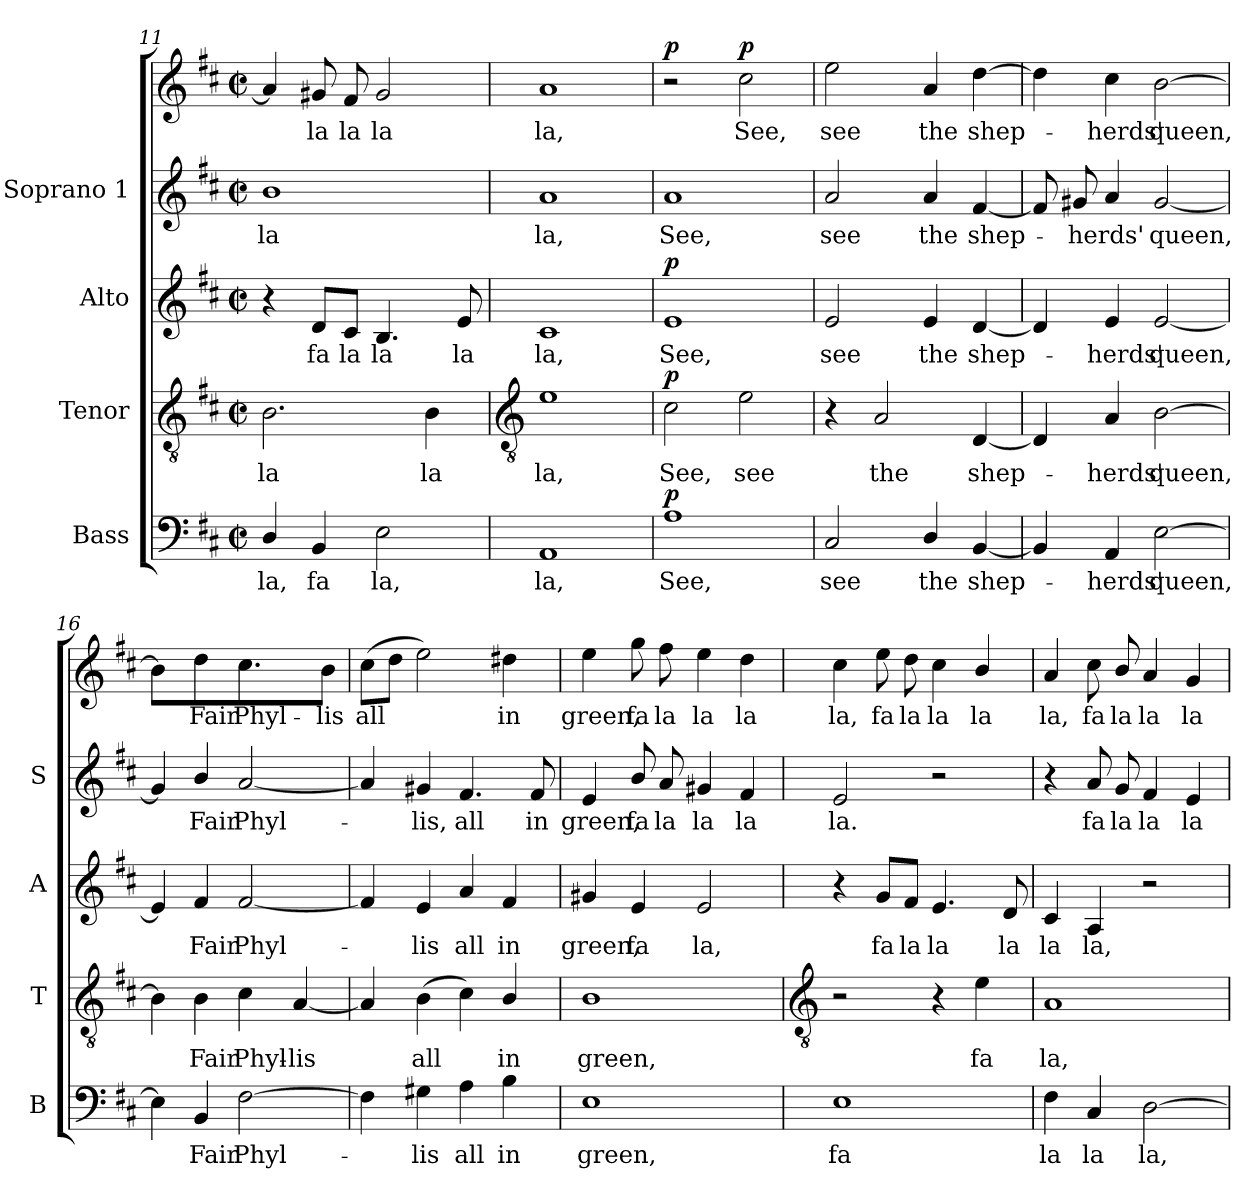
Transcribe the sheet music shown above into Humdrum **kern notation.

**kern	**text	**dynam	**kern	**text	**dynam	**kern	**text	**dynam	**kern	**text	**kern	**text	**dynam
*part4	*part4	*part4	*part3	*part3	*part3	*part2	*part2	*part2	*part1	*part1	*part1	*part1	*part1
*staff5	*staff5	*staff5	*staff4	*staff4	*staff4	*staff3	*staff3	*staff3	*staff2	*staff2	*staff1	*staff1	*staff1/2
*I"Bass	*	*	*I"Tenor	*	*	*I"Alto	*	*	*I"Soprano 1	*	*	*	*
*I'B	*	*	*I'T	*	*	*I'A	*	*	*I'S	*	*	*	*
*clefF4	*	*	*clefGv2	*	*	*clefG2	*	*	*clefG2	*	*clefG2	*	*
*k[f#c#]	*	*	*k[f#c#]	*	*	*k[f#c#]	*	*	*k[f#c#]	*	*k[f#c#]	*	*
*D:	*	*	*D:	*	*	*D:	*	*	*D:	*	*D:	*	*
*M2/2	*	*	*M2/2	*	*	*M2/2	*	*	*M2/2	*	*M2/2	*	*
*met(c|)	*	*	*met(c|)	*	*	*met(c|)	*	*	*met(c|)	*	*met(c|)	*	*
=11	=11	=11	=11	=11	=11	=11	=11	=11	=11	=11	=11	=11	=11
!	!LO:LY:b	!	!	!LO:LY:b	!	!	!	!	!	!LO:LY:b	!	!	!
4D/	la,	.	2.B	la	.	4r	.	.	1b	la	4a]	.	.
!	!LO:LY:b	!	!	!	!	!	!LO:LY:b	!	!	!	!	!LO:LY:b	!
4BB	fa	.	.	.	.	8d/L	fa	.	.	.	8g#X	la	.
!	!	!	!	!	!	!	!LO:LY:b	!	!	!	!	!LO:LY:b	!
.	.	.	.	.	.	8c#/J	la	.	.	.	8f#	la	.
!	!LO:LY:b	!	!	!	!	!	!LO:LY:b	!	!	!	!	!LO:LY:b	!
2E	la,	.	.	.	.	4.B	la	.	.	.	2g#	la	.
!	!	!	!	!LO:LY:b	!	!	!	!	!	!	!	!	!
.	.	.	4B	la	.	.	.	.	.	.	.	.	.
!	!	!	!	!	!	!	!LO:LY:b	!	!	!	!	!	!
.	.	.	.	.	.	8e	la	.	.	.	.	.	.
!!LO:LB:g=z
=12	=12	=12	=12	=12	=12	=12	=12	=12	=12	=12	=12	=12	=12
*	*	*	*clefGv2	*	*	*	*	*	*	*	*	*	*
!	!LO:LY:b	!	!	!LO:LY:b	!	!	!LO:LY:b	!	!	!LO:LY:b	!	!LO:LY:b	!
1AA	la,	.	1e	la,	.	1c#	la,	.	1a	la,	1a	la,	.
=13	=13	=13	=13	=13	=13	=13	=13	=13	=13	=13	=13	=13	=13
!	!LO:LY:b	!LO:DY:b	!	!LO:LY:b	!LO:DY:b	!	!LO:LY:b	!LO:DY:b	!	!LO:LY:b	!	!	!LO:DY:b=2
1A	See,	p	2c#	See,	p	1e	See,	p	1a	See,	2r	.	p
!	!	!	!	!LO:LY:b	!	!	!	!	!	!	!	!LO:LY:b	!LO:DY:b
.	.	.	2e	see	.	.	.	.	.	.	2cc#	See,	p
=14	=14	=14	=14	=14	=14	=14	=14	=14	=14	=14	=14	=14	=14
!	!LO:LY:b	!	!	!	!	!	!LO:LY:b	!	!	!LO:LY:b	!	!LO:LY:b	!
2C#	see	.	4r	.	.	2e	see	.	2a	see	2ee	see	.
!	!	!	!	!LO:LY:b	!	!	!	!	!	!	!	!	!
.	.	.	2A	the	.	.	.	.	.	.	.	.	.
!	!LO:LY:b	!	!	!	!	!	!LO:LY:b	!	!	!LO:LY:b	!	!LO:LY:b	!
4D/	the	.	.	.	.	4e	the	.	4a	the	4a	the	.
!	!LO:LY:b	!	!	!LO:LY:b	!	!	!LO:LY:b	!	!	!LO:LY:b	!	!LO:LY:b	!
[4BB	shep-	.	[4D	shep-	.	[4d	shep-	.	[4f#	shep-	[4dd	shep-	.
=15	=15	=15	=15	=15	=15	=15	=15	=15	=15	=15	=15	=15	=15
4BB]	.	.	4D]	.	.	4d]	.	.	8f#]	.	4dd]	.	.
!	!	!	!	!	!	!	!	!	!	!LO:LY:b	!	!	!
.	.	.	.	.	.	.	.	.	8g#XL	herds'	.	.	.
!	!LO:LY:b	!	!	!LO:LY:b	!	!	!LO:LY:b	!	!	!	!	!LO:LY:b	!
4AA	herds'	.	4A	herds'	.	4e	herds'	.	4a	.	4cc#	herds'	.
!	!LO:LY:b	!	!	!LO:LY:b	!	!	!LO:LY:b	!	!	!LO:LY:b	!	!LO:LY:b	!
[2E	queen,	.	[2B	queen,	.	[2e	queen,	.	[2g#	queen,	[2b	queen,	.
=16	=16	=16	=16	=16	=16	=16	=16	=16	=16	=16	=16	=16	=16
4E]	.	.	4B]	.	.	4e]	.	.	4g#]	.	4b]	.	.
!	!LO:LY:b	!	!	!LO:LY:b	!	!	!LO:LY:b	!	!	!LO:LY:b	!	!LO:LY:b	!
4BB	Fair	.	4B	Fair	.	4f#	Fair	.	4b/	Fair	4dd	Fair	.
!	!LO:LY:b	!	!	!LO:LY:b	!	!	!LO:LY:b	!	!	!LO:LY:b	!	!LO:LY:b	!
[2F#	Phyl-	.	4c#	Phyl-	.	[2f#	Phyl-	.	[2a	Phyl-	4.cc#	Phyl-	.
!	!	!	!	!LO:LY:b	!	!	!	!	!	!	!	!	!
.	.	.	[4A	-lis	.	.	.	.	.	.	.	.	.
!	!	!	!	!	!	!	!	!	!	!	!	!LO:LY:b	!
.	.	.	.	.	.	.	.	.	.	.	8bJ	-lis	.
=17	=17	=17	=17	=17	=17	=17	=17	=17	=17	=17	=17	=17	=17
!	!	!	!	!	!	!	!	!	!	!	!	!LO:LY:b	!
4F#]	.	.	4A]	.	.	4f#]	.	.	4a]	.	(>8cc#L	all	.
.	.	.	.	.	.	.	.	.	.	.	8ddJ	.	.
!	!LO:LY:b	!	!	!LO:LY:b	!	!	!LO:LY:b	!	!	!LO:LY:b	!	!	!
4G#X	lis	.	(>4B	all	.	4e	lis	.	4g#X	lis,	2ee)	.	.
!	!LO:LY:b	!	!	!	!	!	!LO:LY:b	!	!	!LO:LY:b	!	!	!
4A	all	.	4c#)	.	.	4a	all	.	4.f#	all	.	.	.
!	!LO:LY:b	!	!	!LO:LY:b	!	!	!LO:LY:b	!	!	!	!	!LO:LY:b	!
4B	in	.	4B/	in	.	4f#	in	.	.	.	4dd#X	in	.
!	!	!	!	!	!	!	!	!	!	!LO:LY:b	!	!	!
.	.	.	.	.	.	.	.	.	8f#	in	.	.	.
=18	=18	=18	=18	=18	=18	=18	=18	=18	=18	=18	=18	=18	=18
!	!LO:LY:b	!	!	!LO:LY:b	!	!	!LO:LY:b	!	!	!LO:LY:b	!	!LO:LY:b	!
1E	green,	.	1B	green,	.	4g#X	green,	.	4e	green,	4ee	green,	.
!	!	!	!	!	!	!	!LO:LY:b	!	!	!LO:LY:b	!	!LO:LY:b	!
.	.	.	.	.	.	4e	fa	.	8b/	fa	8gg	fa	.
!	!	!	!	!	!	!	!	!	!	!LO:LY:b	!	!LO:LY:b	!
.	.	.	.	.	.	.	.	.	8a	la	8ff#	la	.
!	!	!	!	!	!	!	!LO:LY:b	!	!	!LO:LY:b	!	!LO:LY:b	!
.	.	.	.	.	.	2e	la,	.	4g#X	la	4ee	la	.
!	!	!	!	!	!	!	!	!	!	!LO:LY:b	!	!LO:LY:b	!
.	.	.	.	.	.	.	.	.	4f#	la	4dd	la	.
!!LO:LB:g=z
=19	=19	=19	=19	=19	=19	=19	=19	=19	=19	=19	=19	=19	=19
*	*	*	*clefGv2	*	*	*	*	*	*	*	*	*	*
!	!LO:LY:b	!	!	!	!	!	!	!	!	!LO:LY:b	!	!LO:LY:b	!
1E	fa	.	2r	.	.	4r	.	.	2e	la.	4cc#	la,	.
!	!	!	!	!	!	!	!LO:LY:b	!	!	!	!	!LO:LY:b	!
.	.	.	.	.	.	8g/L	fa	.	.	.	8ee	fa	.
!	!	!	!	!	!	!	!LO:LY:b	!	!	!	!	!LO:LY:b	!
.	.	.	.	.	.	8f#/J	la	.	.	.	8dd	la	.
!	!	!	!	!	!	!	!LO:LY:b	!	!	!	!	!LO:LY:b	!
.	.	.	4r	.	.	4.e	la	.	2r	.	4cc#	la	.
!	!	!	!	!LO:LY:b	!	!	!	!	!	!	!	!LO:LY:b	!
.	.	.	4e	fa	.	.	.	.	.	.	4b/	la	.
!	!	!	!	!	!	!	!LO:LY:b	!	!	!	!	!	!
.	.	.	.	.	.	8d	la	.	.	.	.	.	.
=20	=20	=20	=20	=20	=20	=20	=20	=20	=20	=20	=20	=20	=20
!	!LO:LY:b	!	!	!LO:LY:b	!	!	!LO:LY:b	!	!	!	!	!LO:LY:b	!
4F#	la	.	1A	la,	.	4c#	la	.	4r	.	4a	la,	.
!	!LO:LY:b	!	!	!	!	!	!LO:LY:b	!	!	!LO:LY:b	!	!LO:LY:b	!
4C#	la	.	.	.	.	4A	la,	.	8a	fa	8cc#	fa	.
!	!	!	!	!	!	!	!	!	!	!LO:LY:b	!	!LO:LY:b	!
.	.	.	.	.	.	.	.	.	8g	la	8b/	la	.
!	!LO:LY:b	!	!	!	!	!	!	!	!	!LO:LY:b	!	!LO:LY:b	!
[2D	la,	.	.	.	.	2r	.	.	4f#	la	4a	la	.
!	!	!	!	!	!	!	!	!	!	!LO:LY:b	!	!LO:LY:b	!
.	.	.	.	.	.	.	.	.	4e	la	4g	la	.
=	=	=	=	=	=	=	=	=	=	=	=	=	=
*-	*-	*-	*-	*-	*-	*-	*-	*-	*-	*-	*-	*-	*-
